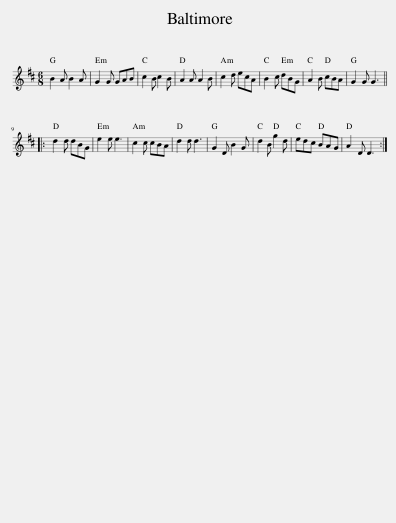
X:1
L:1/8
M:6/8
I:linebreak $
K:Bmin
V:1 treble
V:1
 B2 A B2 A | G2 G GAB | c2 B c2 B | A2 A A2 B | c2 d ecA | %5
 B2 c dBG | A2 B cBA | G2 G G3 |:$ d2 d dBG | e2 e e3 | %10
 c2 c cBA | d2 d d3 | G2 D B2 G | d2 B g2 d | edc BAG | %15
 A2 D D3 :| %16
